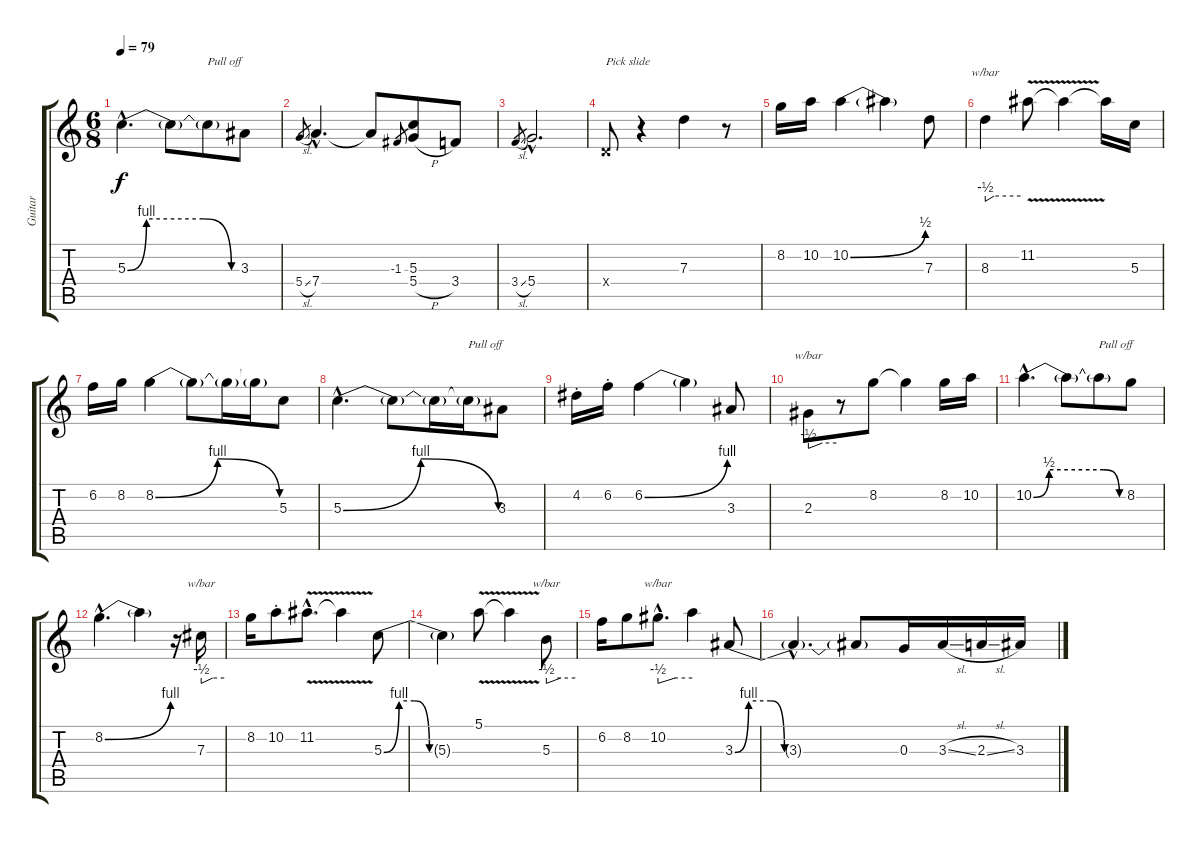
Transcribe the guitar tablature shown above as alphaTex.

\track ("Guitar" "Guitar") {instrument distortionguitar}
\staff {score tabs}
\tuning (E4 B3 G3 D3 A2 E2) {hide}
\ts (6 8)
\tempo 79
\clef g2
\ks c
5.3{be (custom 0 0 10 4 40 4 55 0 60 0) hac}.4{d dy f} 5.3{t}.8 5.3{t}.8{txt "Pull off"} 3.3.8 |
5.4{sl}.8{gr} 7.4{hac}.4{d} 7.4{t}.8 -1.3.8{gr} (5.3 5.4{h}).8 3.4.8 |
3.4{sl}.8{gr} 5.4{hac}.2{d} |
0.4{x}.8{txt "Pick slide"} r.4 7.3.4 r.8 |
8.2.16 10.2.16 10.2{be (bend 0 0 60 2)}.4 10.2{t}.4 7.3.8 |
8.3.4{tbe (custom default 0 -2 15 0 60 0)} 11.2{v}.8 11.2{t}.4 11.2{t}.16 5.3.16 |
6.2.16 8.2.16 8.2{be (bendrelease 0 0 10 4 50 4 60 0)}.4 8.2{t}.8 8.2{t}.16 8.2{t}.16 5.3.8 |
5.3{be (bendrelease 0 0 10 4 50 4 60 0) hac}.4{d} 5.3{t}.8 5.3{t}.16 5.3{t}.16{txt "Pull off"} 3.3.8 |
4.2{st}.16 6.2{st}.16 6.2{be (bend 0 0 60 4)}.4 6.2{t}.4 3.3.8 |
2.3.8{tbe (custom default 0 -2 30 0 60 0)} r.8 8.2.8 8.2{t}.4 8.2.16 10.2.16 |
10.2{be (custom 0 0 10 2 45 2 55 0 60 0) hac}.4{d} 10.2{t}.8 10.2{t}.8{txt "Pull off"} 8.2.8 |
8.2{be (bend 0 0 60 4) hac}.4{d} 8.2{t}.4 r.16 7.3.16{tbe (custom default 0 -2 30 0 60 0)} |
8.2.16 10.2{st}.8 11.2{v hac}.8{d} 11.2{t}.4 5.3{be (custom 0 0 10 4 20 4 30 0 60 0)}.8 |
5.3{t}.4 5.1{v}.8 5.1{t}.4 5.3.8{tbe (custom default 0 -2 30 0 60 0)} |
6.2.16 8.2.8 10.2{hac}.8{d tbe (custom default 0 -2 30 0 60 0)} 10.2{t}.4 3.3{be (custom 0 0 5 4 13 4 18 0 60 0)}.8 |
3.3{hac t}.4{d} 3.3{t}.8 0.3.16 3.3{sl}.16 2.3{sl}.16 3.3.16
